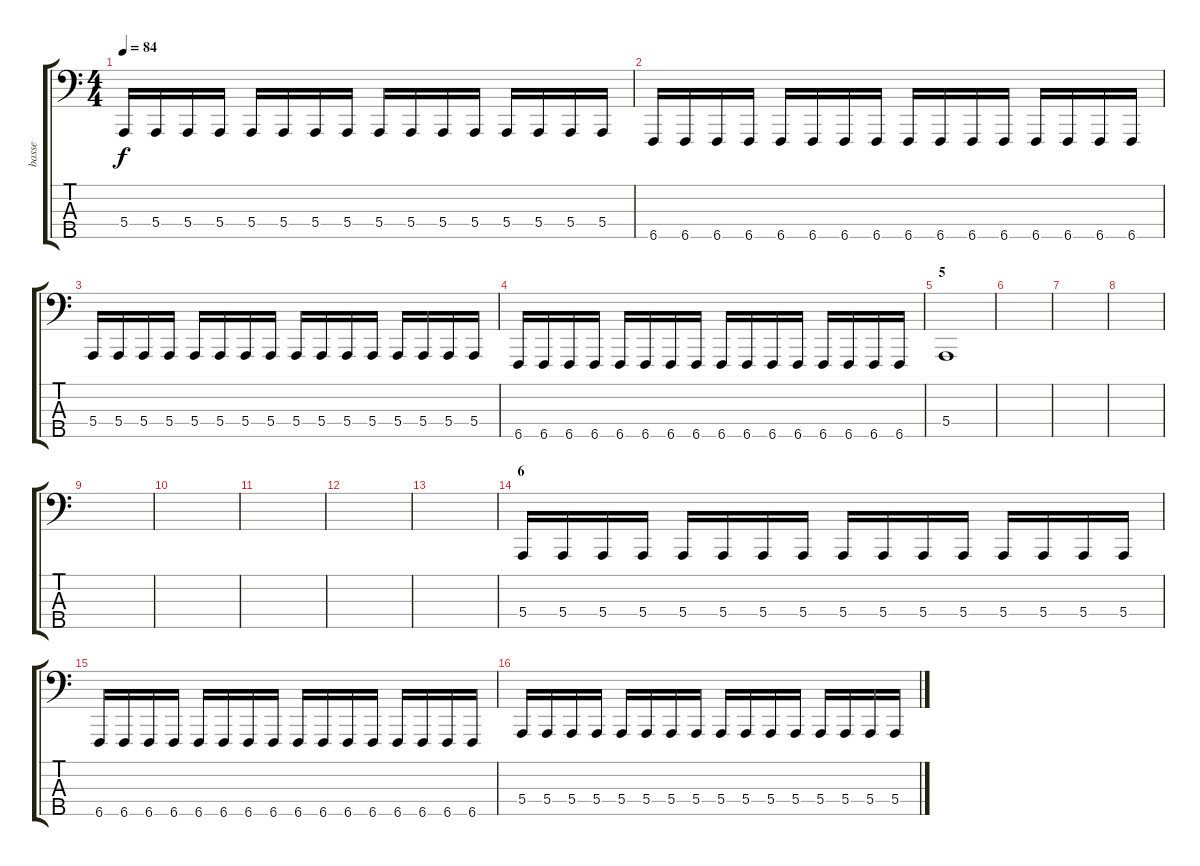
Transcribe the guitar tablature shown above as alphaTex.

\track ("basse" "basse") {instrument lead1square}
\staff {score tabs}
\tuning (G2 D2 A1 E1 B0) {hide}
\ts (4 4)
\tempo 84
\clef f4
\ks c
5.4.16{dy f} 5.4.16 5.4.16 5.4.16 5.4.16 5.4.16 5.4.16 5.4.16 5.4.16 5.4.16 5.4.16 5.4.16 5.4.16 5.4.16 5.4.16 5.4.16 |
6.5.16 6.5.16 6.5.16 6.5.16 6.5.16 6.5.16 6.5.16 6.5.16 6.5.16 6.5.16 6.5.16 6.5.16 6.5.16 6.5.16 6.5.16 6.5.16 |
5.4.16 5.4.16 5.4.16 5.4.16 5.4.16 5.4.16 5.4.16 5.4.16 5.4.16 5.4.16 5.4.16 5.4.16 5.4.16 5.4.16 5.4.16 5.4.16 |
6.5.16 6.5.16 6.5.16 6.5.16 6.5.16 6.5.16 6.5.16 6.5.16 6.5.16 6.5.16 6.5.16 6.5.16 6.5.16 6.5.16 6.5.16 6.5.16 |
\section ("" "5")
5.4.1 |
|
|
|
|
|
|
|
|
\section ("" "6")
5.4.16 5.4.16 5.4.16 5.4.16 5.4.16 5.4.16 5.4.16 5.4.16 5.4.16 5.4.16 5.4.16 5.4.16 5.4.16 5.4.16 5.4.16 5.4.16 |
6.5.16 6.5.16 6.5.16 6.5.16 6.5.16 6.5.16 6.5.16 6.5.16 6.5.16 6.5.16 6.5.16 6.5.16 6.5.16 6.5.16 6.5.16 6.5.16 |
5.4.16 5.4.16 5.4.16 5.4.16 5.4.16 5.4.16 5.4.16 5.4.16 5.4.16 5.4.16 5.4.16 5.4.16 5.4.16 5.4.16 5.4.16 5.4.16
